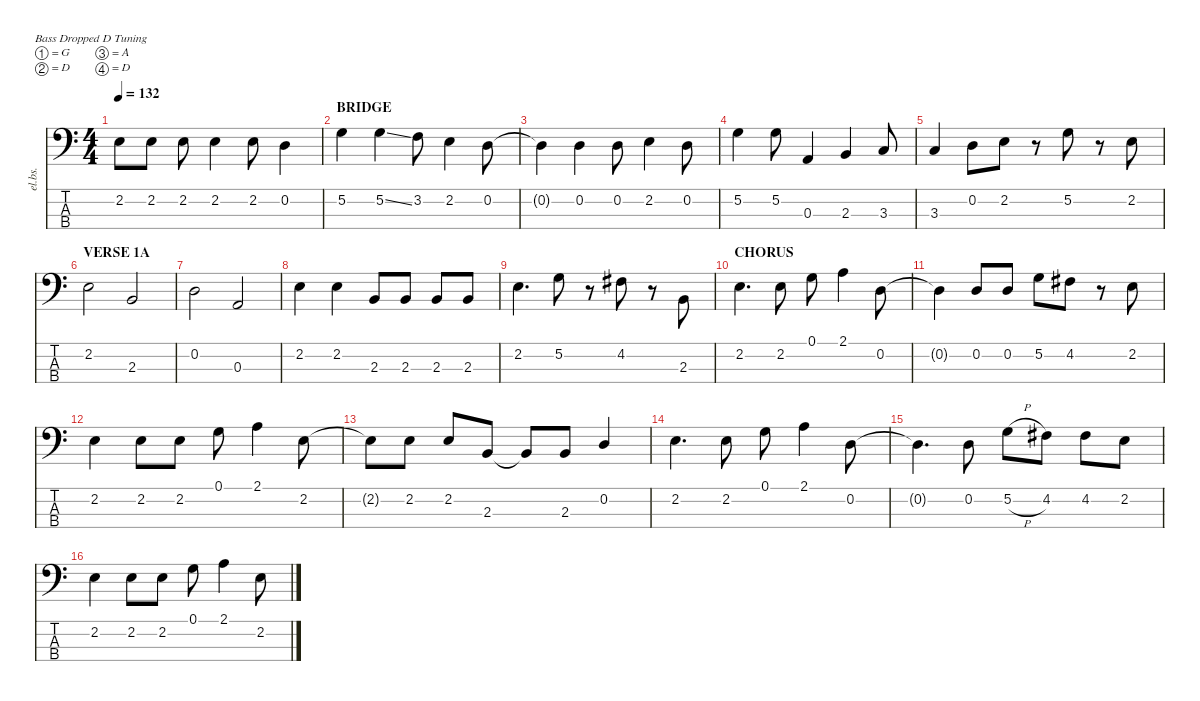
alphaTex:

\defaultSystemsLayout 4
\hideDynamics
\bracketExtendMode nobrackets
\otherSystemsTrackNameOrientation horizontal
\track ("Bass" "el.bs.") {instrument electricbassfinger}
\staff {score tabs}
\tuning (G2 D2 A1 D1)
\ts (4 4)
\tempo 132
\clef f4
\ks c
2.2.8{dy f beam Down} 2.2.8{beam Down} 2.2.8{beam Down} 2.2.4{beam Down} 2.2.8{beam Down} 0.2.4{beam Down} |
\section ("" "BRIDGE")
5.2.4{beam Down} 5.2{ss}.4{beam Down} 3.2.8{beam Down} 2.2.4{beam Down} 0.2.8{beam Down} |
0.2{t}.4{beam Down} 0.2.4{beam Down} 0.2.8{beam Down} 2.2.4{beam Down} 0.2.8{beam Down} |
5.2.4{beam Down} 5.2.8{beam Down} 0.3.4{beam Up} 2.3.4{beam Up} 3.3.8{beam Up} |
3.3.4{beam Up} 0.2.8{beam Down} 2.2.8{beam Down} r.8{beam Down} 5.2.8{beam Down} r.8{beam Down} 2.2.8{beam Down} |
\section ("" "VERSE 1A")
2.2.2{beam Down} 2.3.2{beam Up} |
0.2.2{beam Down} 0.3.2{beam Up} |
2.2.4{beam Down} 2.2.4{beam Down} 2.3.8{beam Up} 2.3.8{beam Up} 2.3.8{beam Up} 2.3.8{beam Up} |
2.2.4{d beam Down} 5.2.8{beam Down} r.8{beam Down} 4.2{acc #}.8{beam Down} r.8{beam Down} 2.3.8{beam Up} |
\section ("" "CHORUS")
2.2.4{d beam Down} 2.2.8{beam Down} 0.1.8{beam Down} 2.1.4{beam Down} 0.2.8{beam Down} |
0.2{t}.4{beam Down} 0.2.8{beam Up} 0.2.8{beam Up} 5.2.8{beam Down} 4.2{acc #}.8{beam Down} r.8{beam Down} 2.2.8{beam Down} |
2.2.4{beam Down} 2.2.8{beam Down} 2.2.8{beam Down} 0.1.8{beam Down} 2.1.4{beam Down} 2.2.8{beam Down} |
2.2{t}.8{beam Down} 2.2.8{beam Down} 2.2.8{beam Up} 2.3.8{beam Up} 2.3{t}.8{beam Up} 2.3.8{beam Up} 0.2.4{beam Up} |
2.2.4{d beam Down} 2.2.8{beam Down} 0.1.8{beam Down} 2.1.4{beam Down} 0.2.8{beam Down} |
0.2{t}.4{d beam Down} 0.2.8{beam Down} 5.2{h}.8{beam Down} 4.2{acc #}.8{beam Down} 4.2{acc #}.8{beam Down} 2.2.8{beam Down} |
2.2.4{beam Down} 2.2.8{beam Down} 2.2.8{beam Down} 0.1.8{beam Down} 2.1.4{beam Down} 2.2.8{beam Down}
